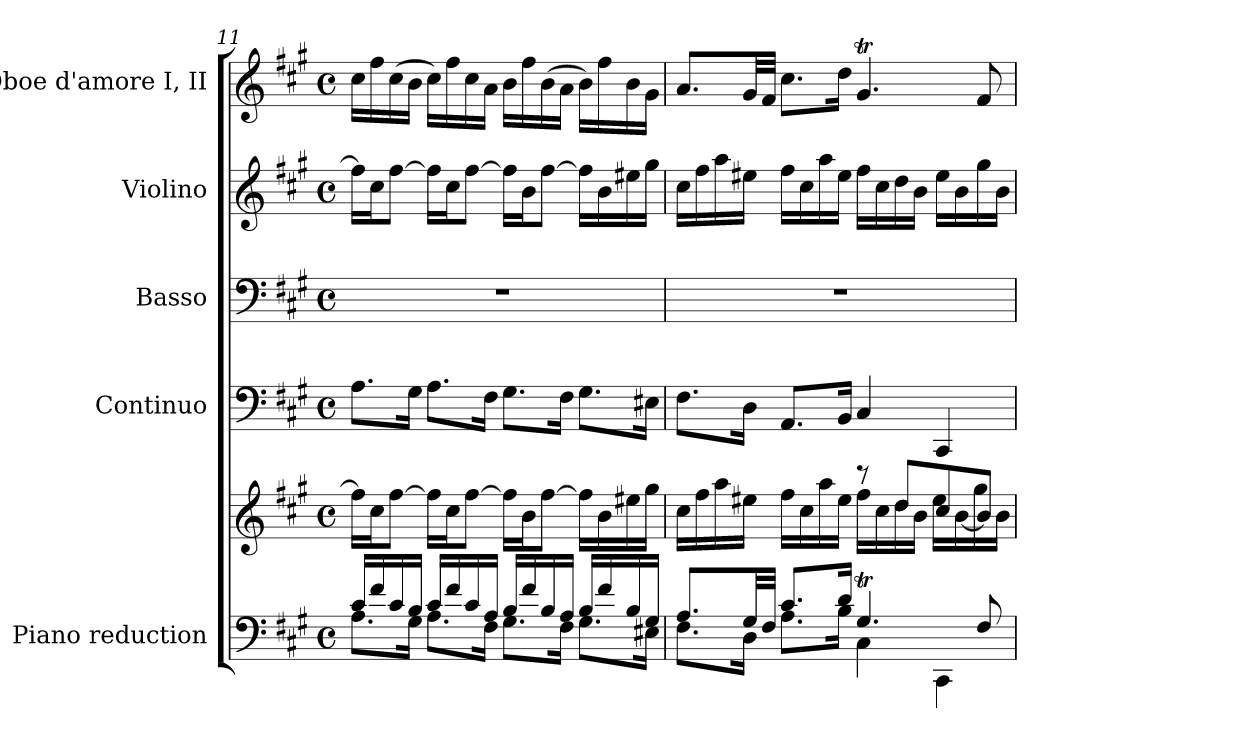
**kern	**kern	**kern	**kern	**kern	**kern
*part5	*part5	*part4	*part3	*part2	*part1
*staff6	*staff5	*staff4	*staff3	*staff2	*staff1
*I"Piano reduction	*	*I"Continuo	*I"Basso	*I"Violino	*I"Oboe d'amore I, II
*I'Pno	*	*	*	*I'Vln	*I'Ob
*clefF4	*clefG2	*clefF4	*clefF4	*clefG2	*clefG2
*k[f#c#g#]	*k[f#c#g#]	*k[f#c#g#]	*k[f#c#g#]	*k[f#c#g#]	*k[f#c#g#]
*M4/4	*M4/4	*M4/4	*M4/4	*M4/4	*M4/4
*met(c)	*met(c)	*met(c)	*met(c)	*met(c)	*met(c)
=11	=11	=11	=11	=11	=11
*^	*	*	*	*	*
16c#/LL	8.A\L	16ff#\LL]	8.A\L	1r	16ff#\LL]	16cc#\LL
16f#/	.	16cc#\J	.	.	16cc#\J	16ff#\
16c#/	.	[8ff#\J	.	.	[8ff#\J	(>16cc#\
16B/JJ	16G#\Jk	.	16G#\Jk	.	.	16b\JJ
16c#/LL	8.A\L	16ff#\LL]	8.A\L	.	16ff#\LL]	16cc#\LL)
16f#/	.	16cc#\J	.	.	16cc#\J	16ff#\
16c#/	.	[8ff#\J	.	.	[8ff#\J	16cc#\
16A/JJ	16F#\Jk	.	16F#\Jk	.	.	16a\JJ
16B/LL	8.G#\L	16ff#\LL]	8.G#\L	.	16ff#\LL]	16b\LL
16f#/	.	16b\J	.	.	16b\J	16ff#\
16B/	.	[8ff#\J	.	.	[8ff#\J	(>16b\
16A/JJ	16F#\Jk	.	16F#\Jk	.	.	16a\JJ
16B/LL	8.G#\L	16ff#\LL]	8.G#\L	.	16ff#\LL]	16b\LL)
16f#/	.	16b\	.	.	16b\	16ff#\
16B/	.	16ee#X\	.	.	16ee#X\	16b\
16G#/JJ	16E#X\Jk	16gg#\JJ	16E#X\Jk	.	16gg#\JJ	16g#\JJ
=12	=12	=12	=12	=12	=12	=12
*	*	*^	*	*	*	*
8.A/L	8.F#\L	2ryy	16cc#\LL	8.F#\L	1r	16cc#\LL	8.a/L
.	.	.	16ff#\	.	.	16ff#\	.
.	.	.	16aa\	.	.	16aa\	.
32G#/LL	16D\Jk	.	16ee#X\JJ	16D\Jk	.	16ee#X\JJ	32g#/LL
32F#/JJJ	.	.	.	.	.	.	32f#/JJJ
8.c#/L	8.A\L	.	16ff#\LL	8.AA/L	.	16ff#\LL	8.cc#\L
.	.	.	16cc#\	.	.	16cc#\	.
.	.	.	16aa\	.	.	16aa\	.
16d/Jk	16B\Jk	.	16ee#\JJ	16BB/Jk	.	16ee#\JJ	16dd\Jk
4.G#t/	4C#\	8r	16ff#\LL	4C#/	.	16ff#\LL	4.g#t/
.	.	.	16cc#\	.	.	16cc#\	.
.	.	8dd/L	16dd\	.	.	16dd\	.
.	.	.	16b\JJ	.	.	16b\JJ	.
.	4CC#\	8cc#/	16ee#\LL	4CC#/	.	16ee#\LL	.
.	.	.	[16b\	.	.	16b\	.
8F#/	.	8b/J]	16gg#\	.	.	16gg#\	8f#/
.	.	.	16b\JJ	.	.	16b\JJ	.
*v	*v	*	*	*	*	*	*
*	*v	*v	*	*	*	*
=	=	=	=	=	=
*-	*-	*-	*-	*-	*-
